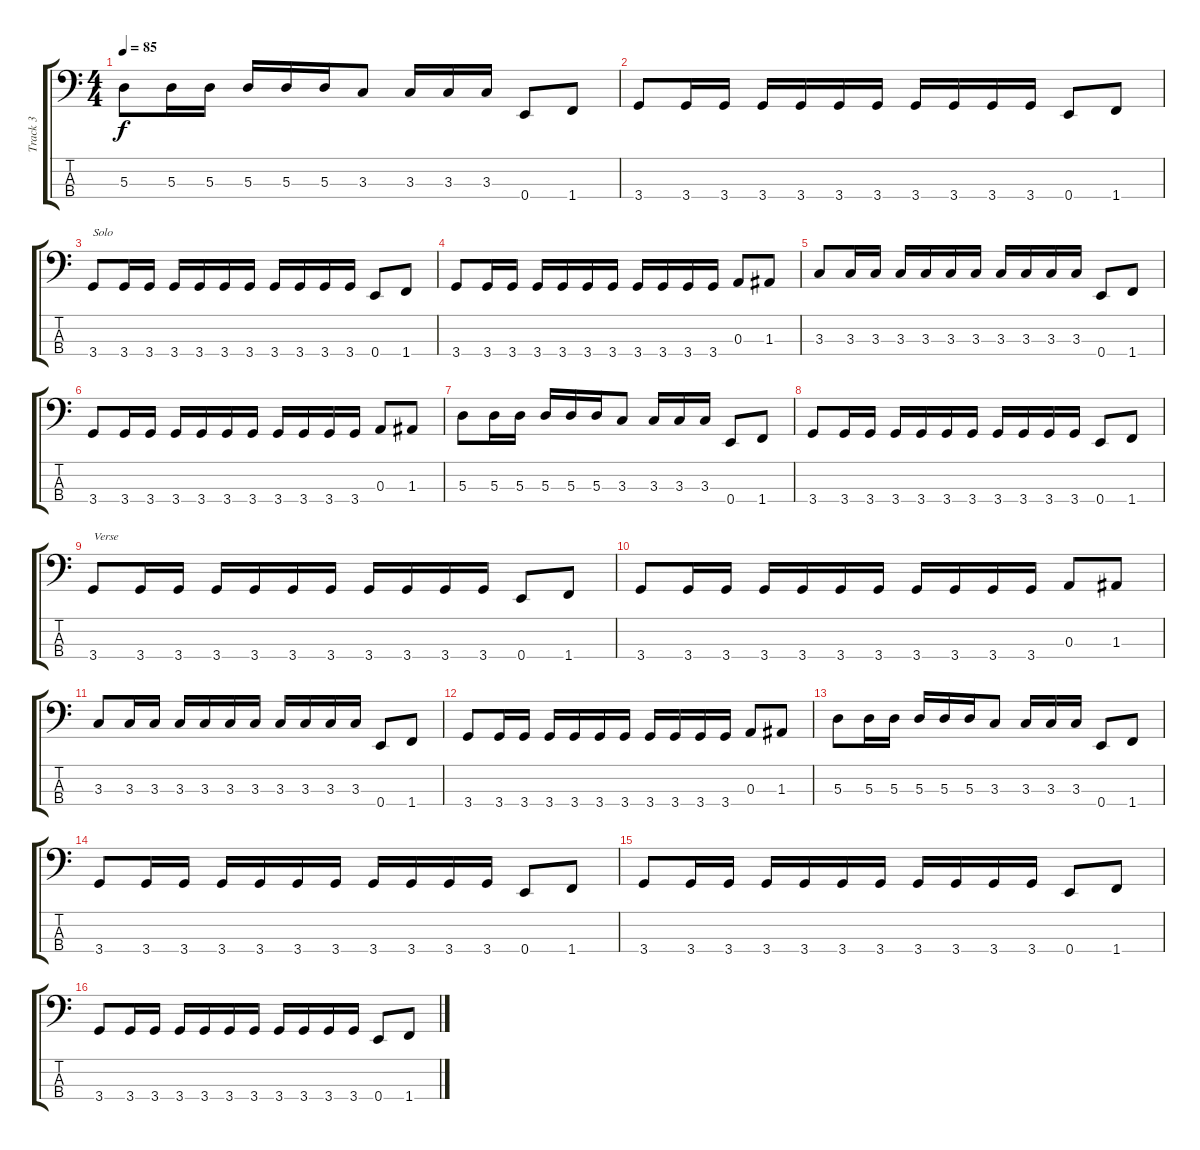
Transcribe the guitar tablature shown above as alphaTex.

\track ("Track 3" "Track 3") {instrument electricbassfinger}
\staff {score tabs}
\tuning (G2 D2 A1 E1) {hide}
\ts (4 4)
\tempo 85
\clef f4
\ks c
5.3.8{dy f} 5.3.16 5.3.16 5.3.16 5.3.16 5.3.16 3.3.8 3.3.16 3.3.16 3.3.16 0.4.8 1.4.8 |
3.4.8 3.4.16 3.4.16 3.4.16 3.4.16 3.4.16 3.4.16 3.4.16 3.4.16 3.4.16 3.4.16 0.4.8 1.4.8 |
3.4.8{txt "Solo"} 3.4.16 3.4.16 3.4.16 3.4.16 3.4.16 3.4.16 3.4.16 3.4.16 3.4.16 3.4.16 0.4.8 1.4.8 |
3.4.8 3.4.16 3.4.16 3.4.16 3.4.16 3.4.16 3.4.16 3.4.16 3.4.16 3.4.16 3.4.16 0.3.8 1.3.8 |
3.3.8 3.3.16 3.3.16 3.3.16 3.3.16 3.3.16 3.3.16 3.3.16 3.3.16 3.3.16 3.3.16 0.4.8 1.4.8 |
3.4.8 3.4.16 3.4.16 3.4.16 3.4.16 3.4.16 3.4.16 3.4.16 3.4.16 3.4.16 3.4.16 0.3.8 1.3.8 |
5.3.8 5.3.16 5.3.16 5.3.16 5.3.16 5.3.16 3.3.8 3.3.16 3.3.16 3.3.16 0.4.8 1.4.8 |
3.4.8 3.4.16 3.4.16 3.4.16 3.4.16 3.4.16 3.4.16 3.4.16 3.4.16 3.4.16 3.4.16 0.4.8 1.4.8 |
3.4.8{txt "Verse "} 3.4.16 3.4.16 3.4.16 3.4.16 3.4.16 3.4.16 3.4.16 3.4.16 3.4.16 3.4.16 0.4.8 1.4.8 |
3.4.8 3.4.16 3.4.16 3.4.16 3.4.16 3.4.16 3.4.16 3.4.16 3.4.16 3.4.16 3.4.16 0.3.8 1.3.8 |
3.3.8 3.3.16 3.3.16 3.3.16 3.3.16 3.3.16 3.3.16 3.3.16 3.3.16 3.3.16 3.3.16 0.4.8 1.4.8 |
3.4.8 3.4.16 3.4.16 3.4.16 3.4.16 3.4.16 3.4.16 3.4.16 3.4.16 3.4.16 3.4.16 0.3.8 1.3.8 |
5.3.8 5.3.16 5.3.16 5.3.16 5.3.16 5.3.16 3.3.8 3.3.16 3.3.16 3.3.16 0.4.8 1.4.8 |
3.4.8 3.4.16 3.4.16 3.4.16 3.4.16 3.4.16 3.4.16 3.4.16 3.4.16 3.4.16 3.4.16 0.4.8 1.4.8 |
3.4.8 3.4.16 3.4.16 3.4.16 3.4.16 3.4.16 3.4.16 3.4.16 3.4.16 3.4.16 3.4.16 0.4.8 1.4.8 |
3.4.8 3.4.16 3.4.16 3.4.16 3.4.16 3.4.16 3.4.16 3.4.16 3.4.16 3.4.16 3.4.16 0.4.8 1.4.8
